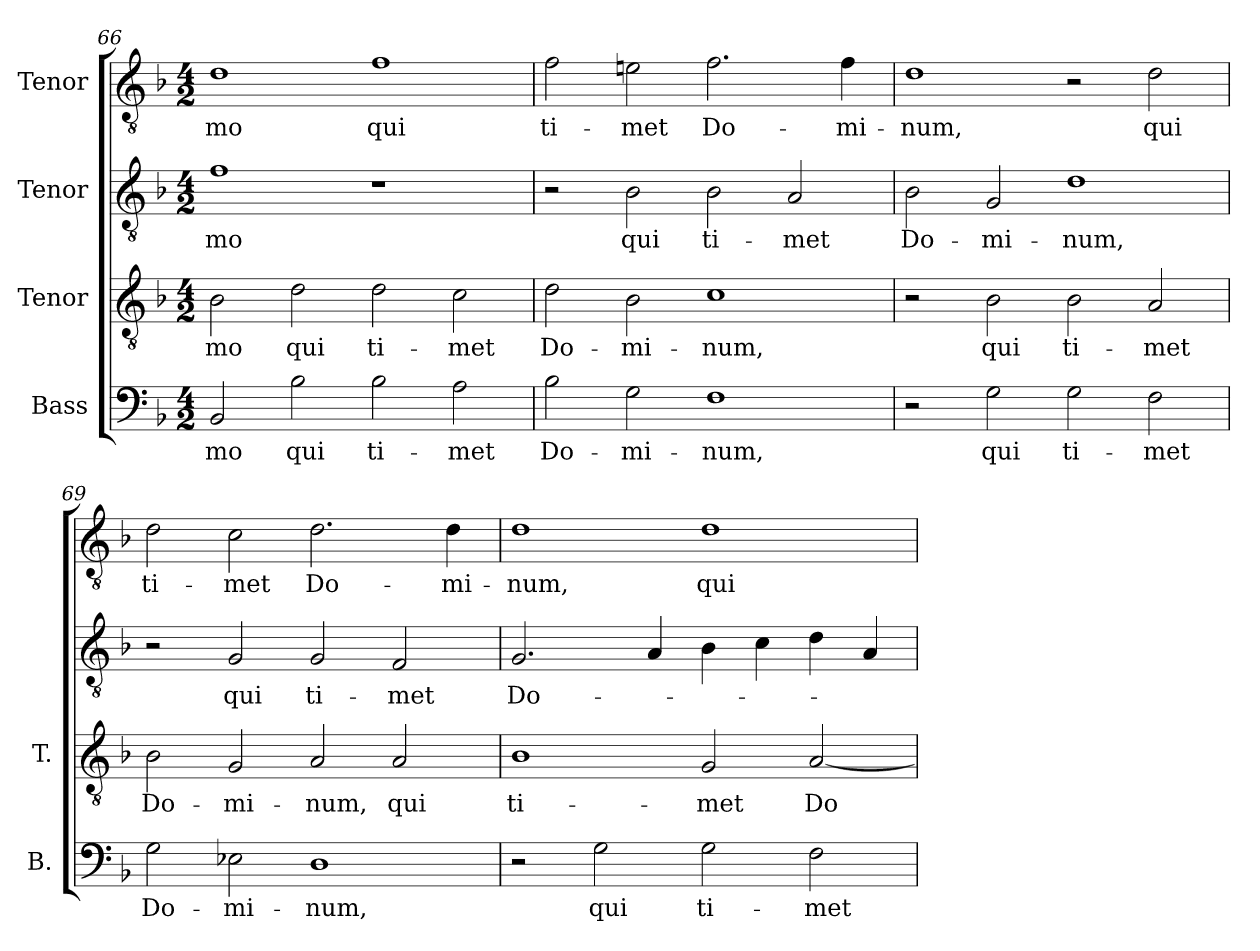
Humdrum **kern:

**kern	**text	**kern	**text	**kern	**text	**kern	**text
*part4	*part4	*part3	*part3	*part2	*part2	*part1	*part1
*staff4	*staff4	*staff3	*staff3	*staff2	*staff2	*staff1	*staff1
*I"Bass	*	*I"Tenor	*	*I"Tenor	*	*I"Tenor	*
*I'B.	*	*I'T.	*	*	*	*	*
!!LO:LB:g=z
*clefF4	*	*clefGv2	*	*clefGv2	*	*clefGv2	*
*	*	*ITrd7c12	*	*ITrd7c12	*	*ITrd7c12	*
*k[b-]	*	*k[b-]	*	*k[b-]	*	*k[b-]	*
*F:	*	*F:	*	*F:	*	*F:	*
*M4/2	*	*M4/2	*	*M4/2	*	*M4/2	*
=66	=66	=66	=66	=66	=66	=66	=66
!	!LO:LY:b:color=#000000	!	!	!	!	!	!
!	!	!	!LO:LY:b:color=#000000	!	!	!	!
!	!	!	!	!	!LO:LY:b:color=#000000	!	!
!	!	!	!	!	!	!	!LO:LY:b:color=#000000
2BB-i/	-mo	2BB-i\	-mo	1Fi	-mo	1Di	-mo
!	!LO:LY:b:color=#000000	!	!	!	!	!	!
!	!	!	!LO:LY:b:color=#000000	!	!	!	!
2B-i\	qui	2Di\	qui	.	.	.	.
!	!LO:LY:b:color=#000000	!	!	!	!	!	!
!	!	!	!LO:LY:b:color=#000000	!	!	!	!
!	!	!	!	!	!	!	!LO:LY:b:color=#000000
2B-i\	ti-	2Di\	ti-	1r	.	1Fi	qui
!	!LO:LY:b:color=#000000	!	!	!	!	!	!
!	!	!	!LO:LY:b:color=#000000	!	!	!	!
2Ai\	-met	2Ci\	-met	.	.	.	.
=67	=67	=67	=67	=67	=67	=67	=67
!	!LO:LY:b:color=#000000	!	!	!	!	!	!
!	!	!	!LO:LY:b:color=#000000	!	!	!	!
!	!	!	!	!	!	!	!LO:LY:b:color=#000000
2B-i\	Do-	2Di\	Do-	2r	.	2Fi\	ti-
!	!LO:LY:b:color=#000000	!	!	!	!	!	!
!	!	!	!LO:LY:b:color=#000000	!	!	!	!
!	!	!	!	!	!LO:LY:b:color=#000000	!	!
!	!	!	!	!	!	!	!LO:LY:b:color=#000000
2Gi\	-mi-	2BB-i\	-mi-	2BB-i\	qui	2Eni\	-met
!	!LO:LY:b:color=#000000	!	!	!	!	!	!
!	!	!	!LO:LY:b:color=#000000	!	!	!	!
!	!	!	!	!	!LO:LY:b:color=#000000	!	!
!	!	!	!	!	!	!	!LO:LY:b:color=#000000
1Fi	-num,	1Ci	-num,	2BB-i\	ti-	2.Fi\	Do-
!	!	!	!	!	!LO:LY:b:color=#000000	!	!
.	.	.	.	2AAi/	-met	.	.
!	!	!	!	!	!	!	!LO:LY:b:color=#000000
.	.	.	.	.	.	4Fi\	-mi-
=68	=68	=68	=68	=68	=68	=68	=68
!	!	!	!	!	!LO:LY:b:color=#000000	!	!
!	!	!	!	!	!	!	!LO:LY:b:color=#000000
2r	.	2r	.	2BB-i\	Do-	1Di	-num,
!	!LO:LY:b:color=#000000	!	!	!	!	!	!
!	!	!	!LO:LY:b:color=#000000	!	!	!	!
!	!	!	!	!	!LO:LY:b:color=#000000	!	!
2Gi\	qui	2BB-i\	qui	2GGi/	-mi-	.	.
!	!LO:LY:b:color=#000000	!	!	!	!	!	!
!	!	!	!LO:LY:b:color=#000000	!	!	!	!
!	!	!	!	!	!LO:LY:b:color=#000000	!	!
2Gi\	ti-	2BB-i\	ti-	1Di	-num,	2r	.
!	!LO:LY:b:color=#000000	!	!	!	!	!	!
!	!	!	!LO:LY:b:color=#000000	!	!	!	!
!	!	!	!	!	!	!	!LO:LY:b:color=#000000
2Fi\	-met	2AAi/	-met	.	.	2Di\	qui
=69	=69	=69	=69	=69	=69	=69	=69
!	!LO:LY:b:color=#000000	!	!	!	!	!	!
!	!	!	!LO:LY:b:color=#000000	!	!	!	!
!	!	!	!	!	!	!	!LO:LY:b:color=#000000
2Gi\	Do-	2BB-i\	Do-	2r	.	2Di\	ti-
!	!LO:LY:b:color=#000000	!	!	!	!	!	!
!	!	!	!LO:LY:b:color=#000000	!	!	!	!
!	!	!	!	!	!LO:LY:b:color=#000000	!	!
!	!	!	!	!	!	!	!LO:LY:b:color=#000000
2E-Xi\	-mi-	2GGi/	-mi-	2GGi/	qui	2Ci\	-met
!	!LO:LY:b:color=#000000	!	!	!	!	!	!
!	!	!	!LO:LY:b:color=#000000	!	!	!	!
!	!	!	!	!	!LO:LY:b:color=#000000	!	!
!	!	!	!	!	!	!	!LO:LY:b:color=#000000
1Di	-num,	2AAi/	-num,	2GGi/	ti-	2.Di\	Do-
!	!	!	!LO:LY:b:color=#000000	!	!	!	!
!	!	!	!	!	!LO:LY:b:color=#000000	!	!
.	.	2AAi/	qui	2FFi/	-met	.	.
!	!	!	!	!	!	!	!LO:LY:b:color=#000000
.	.	.	.	.	.	4Di\	-mi-
=70	=70	=70	=70	=70	=70	=70	=70
!	!	!	!LO:LY:b:color=#000000	!	!	!	!
!	!	!	!	!	!LO:LY:b:color=#000000	!	!
!	!	!	!	!	!	!	!LO:LY:b:color=#000000
2r	.	1BB-i	ti-	2.GGi/	Do-	1Di	-num,
!	!LO:LY:b:color=#000000	!	!	!	!	!	!
2Gi\	qui	.	.	.	.	.	.
.	.	.	.	4AAi/	.	.	.
!	!LO:LY:b:color=#000000	!	!	!	!	!	!
!	!	!	!LO:LY:b:color=#000000	!	!	!	!
!	!	!	!	!	!	!	!LO:LY:b:color=#000000
2Gi\	ti-	2GGi/	-met	4BB-i\	.	1Di	qui
.	.	.	.	4Ci\	.	.	.
!	!LO:LY:b:color=#000000	!	!	!	!	!	!
!	!	!	!LO:LY:b:color=#000000	!	!	!	!
2Fi\	-met	[2AAi/	Do-	4Di\	.	.	.
.	.	.	.	4AAi/	.	.	.
=	=	=	=	=	=	=	=
*-	*-	*-	*-	*-	*-	*-	*-
